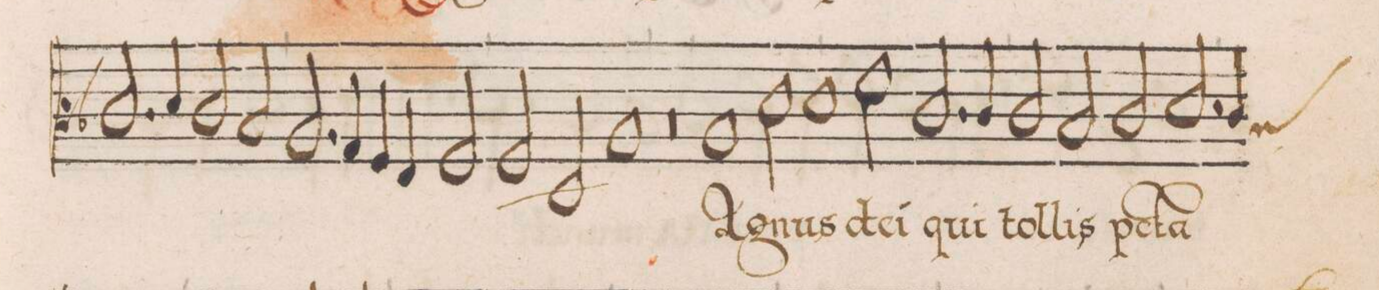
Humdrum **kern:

**kern	**text
*I"TENOR	*
*clefC3	*
*k[b-]	*
*met(C)	*
*M2/1	*
2.c/	pec-
4d/	.
2c/	.
2B-/	.
=7	=7
2.A/	-ca-
4G/	.
4F/	.
4E/	.
2F/	-ta
=8	=8
2F/	mun-
2D/	.
1A	-di
*	*Xij
=9	=9
0r	.
=10	=10
1A	A-
2d\	-gnus
1d	de-
=11	=11
2f\	-i
2.c/	qui
4c/	tol-
=12	=12
2c/	-lis
2B-/	p(ec)-
2c/	-c(a)-
2.d/	-ta
=13	=13
4c/	.
*custos:B-	*
*-	*-
